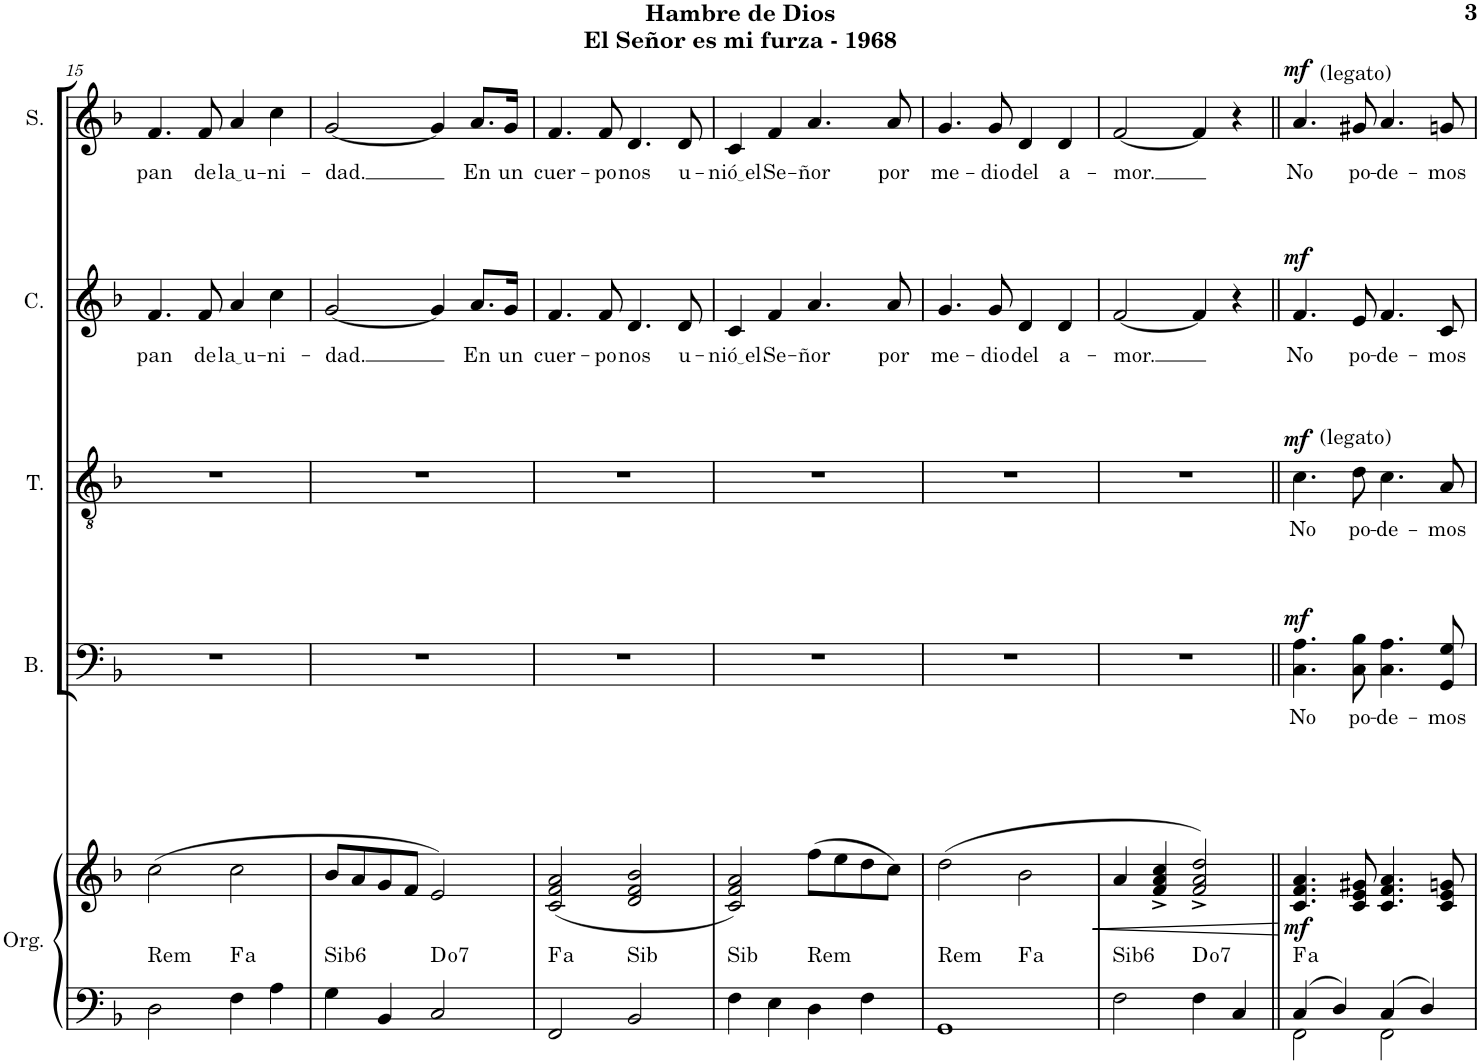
**kern	**kern	**dynam	**harte	**kern	**text	**dynam	**kern	**text	**dynam	**kern	**text	**dynam	**kern	**text	**dynam
*part5	*part5	*part5	*part5	*part4	*part4	*part4	*part3	*part3	*part3	*part2	*part2	*part2	*part1	*part1	*part1
*staff6	*staff5	*staff5/6	*	*staff4	*staff4	*staff4	*staff3	*staff3	*staff3	*staff2	*staff2	*staff2	*staff1	*staff1	*staff1
*I"Órgano	*	*	*	*I"Bajo	*	*	*I"Tenor	*	*	*I"Contralto	*	*	*I"Soprano	*	*
*	*	*	*	*I'B.	*	*	*I'T.	*	*	*I'C.	*	*	*I'S.	*	*
!!LO:PB:g=z
*clefF4	*clefG2	*	*	*clefF4	*	*	*clefGv2	*	*	*clefG2	*	*	*clefG2	*	*
*k[b-]	*k[b-]	*	*	*k[b-]	*	*	*k[b-]	*	*	*k[b-]	*	*	*k[b-]	*	*
*M2/2	*M2/2	*	*	*M2/2	*	*	*M2/2	*	*	*M2/2	*	*	*M2/2	*	*
*met(c|)	*met(c|)	*	*	*met(c|)	*	*	*met(c|)	*	*	*met(c|)	*	*	*met(c|)	*	*
=15	=15	=15	=15	=15	=15	=15	=15	=15	=15	=15	=15	=15	=15	=15	=15
!	!	!	!LO:H:kt=Rem	!	!	!	!	!	!	!	!LO:LY:b	!	!	!LO:LY:b	!
2D\	(2cc\	.	N	1r	.	.	1r	.	.	4.f/	pan	.	4.f/	pan	.
!	!	!	!	!	!	!	!	!	!	!	!LO:LY:b	!	!	!LO:LY:b	!
.	.	.	.	.	.	.	.	.	.	8f/	de	.	8f/	de	.
!	!	!	!LO:H:kt=a	!	!	!	!	!	!	!	!LO:LY:b	!	!	!LO:LY:b	!
4F\	2cc\	.	.	.	.	.	.	.	.	4a/	la u	.	4a/	la u	.
!	!	!	!	!	!	!	!	!	!	!	!LO:LY:b	!	!	!LO:LY:b	!
4A\	.	.	.	.	.	.	.	.	.	4cc\	-ni-	.	4cc\	-ni-	.
=16	=16	=16	=16	=16	=16	=16	=16	=16	=16	=16	=16	=16	=16	=16	=16
!	!	!	!LO:H:kt=Sib6	!	!	!	!	!	!	!	!LO:LY:b	!	!	!LO:LY:b	!
4G\	8b-/L	.	N	1r	.	.	1r	.	.	[2g/	-dad.	.	[2g/	-dad.	.
.	8a/	.	.	.	.	.	.	.	.	.	.	.	.	.	.
4BB-/	8g/	.	.	.	.	.	.	.	.	.	.	.	.	.	.
.	8f/J	.	.	.	.	.	.	.	.	.	.	.	.	.	.
!	!	!	!LO:H:kt=7	!	!	!	!	!	!	!	!	!	!	!	!
2C/	2e/)	.	D:dim7	.	.	.	.	.	.	4g/]	.	.	4g/]	.	.
!	!	!	!	!	!	!	!	!	!	!	!LO:LY:b	!	!	!LO:LY:b	!
.	.	.	.	.	.	.	.	.	.	8.a/L	En	.	8.a/L	En	.
!	!	!	!	!	!	!	!	!	!	!	!LO:LY:b	!	!	!LO:LY:b	!
.	.	.	.	.	.	.	.	.	.	16g/Jk	un	.	16g/Jk	un	.
=17	=17	=17	=17	=17	=17	=17	=17	=17	=17	=17	=17	=17	=17	=17	=17
!	!	!	!LO:H:kt=a	!	!	!	!	!	!	!	!LO:LY:b	!	!	!LO:LY:b	!
2FF/	(2c/ 2f/ 2a/	.	.	1r	.	.	1r	.	.	4.f/	-cuer-	.	4.f/	-cuer-	.
!	!	!	!	!	!	!	!	!	!	!	!LO:LY:b	!	!	!LO:LY:b	!
.	.	.	.	.	.	.	.	.	.	8f/	-po	.	8f/	-po	.
!	!	!	!LO:H:kt=Sib	!	!	!	!	!	!	!	!LO:LY:b	!	!	!LO:LY:b	!
2BB-/	2d/ 2f/ 2b-/	.	N	.	.	.	.	.	.	4.d/	nos	.	4.d/	nos	.
!	!	!	!	!	!	!	!	!	!	!	!LO:LY:b	!	!	!LO:LY:b	!
.	.	.	.	.	.	.	.	.	.	8d/	u-	.	8d/	u-	.
=18	=18	=18	=18	=18	=18	=18	=18	=18	=18	=18	=18	=18	=18	=18	=18
!	!	!	!LO:H:kt=Sib	!	!	!	!	!	!	!	!LO:LY:b	!	!	!LO:LY:b	!
4F\	2c/ 2f/ 2a/)	.	N	1r	.	.	1r	.	.	4c/	nió el	.	4c/	nió el	.
!	!	!	!	!	!	!	!	!	!	!	!LO:LY:b	!	!	!LO:LY:b	!
4E\	.	.	.	.	.	.	.	.	.	4f/	Se-	.	4f/	Se-	.
!	!	!	!LO:H:kt=Rem	!	!	!	!	!	!	!	!LO:LY:b	!	!	!LO:LY:b	!
4D\	(8ff\L	.	N	.	.	.	.	.	.	4.a/	-ñor	.	4.a/	-ñor	.
.	8ee\	.	.	.	.	.	.	.	.	.	.	.	.	.	.
4F\	8dd\	.	.	.	.	.	.	.	.	.	.	.	.	.	.
!	!	!	!	!	!	!	!	!	!	!	!LO:LY:b	!	!	!LO:LY:b	!
.	8cc\J)	.	.	.	.	.	.	.	.	8a/	por	.	8a/	por	.
=19	=19	=19	=19	=19	=19	=19	=19	=19	=19	=19	=19	=19	=19	=19	=19
!	!	!	!LO:H:kt=Rem	!	!	!	!	!	!	!	!LO:LY:b	!	!	!LO:LY:b	!
1GG	(2dd\	.	N	1r	.	.	1r	.	.	4.g/	me-	.	4.g/	me-	.
!	!	!	!	!	!	!	!	!	!	!	!LO:LY:b	!	!	!LO:LY:b	!
.	.	.	.	.	.	.	.	.	.	8g/	-dio	.	8g/	-dio	.
!	!	!	!LO:H:kt=a	!	!	!	!	!	!	!	!LO:LY:b	!	!	!LO:LY:b	!
.	2b-\	.	.	.	.	.	.	.	.	4d/	del	.	4d/	del	.
!	!	!	!	!	!	!	!	!	!	!	!LO:LY:b	!	!	!LO:LY:b	!
.	.	.	.	.	.	.	.	.	.	4d/	a-	.	4d/	a-	.
=20	=20	=20	=20	=20	=20	=20	=20	=20	=20	=20	=20	=20	=20	=20	=20
!	!	!LO:HP:b	!LO:H:kt=Sib6	!	!	!	!	!	!	!	!LO:LY:b	!	!	!LO:LY:b	!
2F\	4a/	<	N	1r	.	.	1r	.	.	[2f/	-mor.	.	[2f/	-mor.	.
.	4f/^ 4a/^ 4cc/^	.	.	.	.	.	.	.	.	.	.	.	.	.	.
!	!	!	!LO:H:kt=7	!	!	!	!	!	!	!	!	!	!	!	!
4F\	2f/^ 2a/^ 2dd/^)	.	D:dim7	.	.	.	.	.	.	4f/]	.	.	4f/]	.	.
4C/	.	.	.	.	.	.	.	.	.	4r	.	.	4r	.	.
.	.	[	.	.	.	.	.	.	.	.	.	.	.	.	.
=21||	=21||	=21||	=21||	=21||	=21||	=21||	=21||	=21||	=21||	=21||	=21||	=21||	=21||	=21||	=21||
*^	*	*	*	*	*	*	*	*	*	*	*	*	*	*	*
!	!	!	!	!	!	!	!	!	!	!	!	!	!	!LO:TX:a:t=(legato)	!	!
!	!	!	!	!	!	!	!	!LO:TX:a:t=(legato)	!	!	!	!	!	!	!	!
!	!	!	!LO:DY:b	!LO:H:kt=a	!	!LO:LY:b	!LO:DY:a	!	!LO:LY:b	!LO:DY:a	!	!LO:LY:b	!LO:DY:a	!	!LO:LY:b	!LO:DY:a
4C/	2FF\	4.c/ 4.f/ 4.a/	mf	.	4.C\ 4.A\	No	mf	4.c\	No	mf	4.f/	No	mf	4.a/	No	mf
4D/	.	.	.	.	.	.	.	.	.	.	.	.	.	.	.	.
!	!	!	!	!	!	!LO:LY:b	!	!	!LO:LY:b	!	!	!LO:LY:b	!	!	!LO:LY:b	!
.	.	8c/ 8e/ 8g#X/	.	.	8C\ 8B-\	po-	.	8d\	po-	.	8e/	po-	.	8g#X/	po-	.
!	!	!	!	!	!	!LO:LY:b	!	!	!LO:LY:b	!	!	!LO:LY:b	!	!	!LO:LY:b	!
4C/	2FF\	4.c/ 4.f/ 4.a/	.	.	4.C\ 4.A\	-de-	.	4.c\	-de-	.	4.f/	-de-	.	4.a/	-de-	.
4D/	.	.	.	.	.	.	.	.	.	.	.	.	.	.	.	.
!	!	!	!	!	!	!LO:LY:b	!	!	!LO:LY:b	!	!	!LO:LY:b	!	!	!LO:LY:b	!
.	.	8c/ 8e/ 8gn/	.	.	8GG/ 8G/	-mos	.	8A/	-mos	.	8c/	-mos	.	8gn/	-mos	.
*v	*v	*	*	*	*	*	*	*	*	*	*	*	*	*	*	*
=	=	=	=	=	=	=	=	=	=	=	=	=	=	=	=
*-	*-	*-	*-	*-	*-	*-	*-	*-	*-	*-	*-	*-	*-	*-	*-
